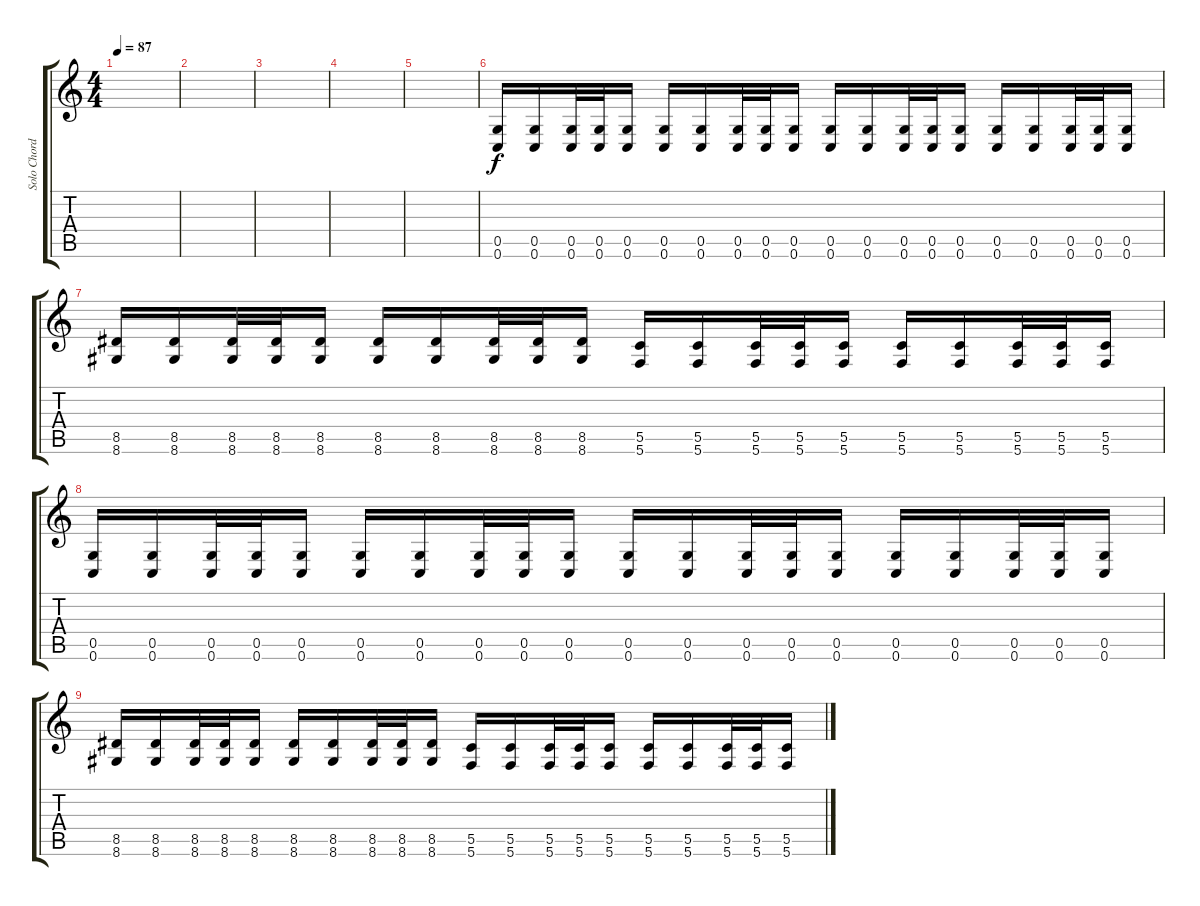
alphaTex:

\track ("Solo Chords" "Solo Chord") {instrument distortionguitar}
\staff {score tabs}
\tuning (D4 A3 F3 C3 G2 C2) {hide}
\ts (4 4)
\tempo 87
\clef g2
\ks c
|
|
|
|
|
(0.5 0.6).16 (0.5 0.6).16 (0.5 0.6).32 (0.5 0.6).32 (0.5 0.6).16 (0.5 0.6).16 (0.5 0.6).16 (0.5 0.6).32 (0.5 0.6).32 (0.5 0.6).16 (0.5 0.6).16 (0.5 0.6).16 (0.5 0.6).32 (0.5 0.6).32 (0.5 0.6).16 (0.5 0.6).16 (0.5 0.6).16 (0.5 0.6).32 (0.5 0.6).32 (0.5 0.6).16 |
(8.5 8.6).16 (8.5 8.6).16 (8.5 8.6).32 (8.5 8.6).32 (8.5 8.6).16 (8.5 8.6).16 (8.5 8.6).16 (8.5 8.6).32 (8.5 8.6).32 (8.5 8.6).16 (5.5 5.6).16 (5.5 5.6).16 (5.5 5.6).32 (5.5 5.6).32 (5.5 5.6).16 (5.5 5.6).16 (5.5 5.6).16 (5.5 5.6).32 (5.5 5.6).32 (5.5 5.6).16 |
(0.5 0.6).16 (0.5 0.6).16 (0.5 0.6).32 (0.5 0.6).32 (0.5 0.6).16 (0.5 0.6).16 (0.5 0.6).16 (0.5 0.6).32 (0.5 0.6).32 (0.5 0.6).16 (0.5 0.6).16 (0.5 0.6).16 (0.5 0.6).32 (0.5 0.6).32 (0.5 0.6).16 (0.5 0.6).16 (0.5 0.6).16 (0.5 0.6).32 (0.5 0.6).32 (0.5 0.6).16 |
(8.5 8.6).16 (8.5 8.6).16 (8.5 8.6).32 (8.5 8.6).32 (8.5 8.6).16 (8.5 8.6).16 (8.5 8.6).16 (8.5 8.6).32 (8.5 8.6).32 (8.5 8.6).16 (5.5 5.6).16 (5.5 5.6).16 (5.5 5.6).32 (5.5 5.6).32 (5.5 5.6).16 (5.5 5.6).16 (5.5 5.6).16 (5.5 5.6).32 (5.5 5.6).32 (5.5 5.6).16
